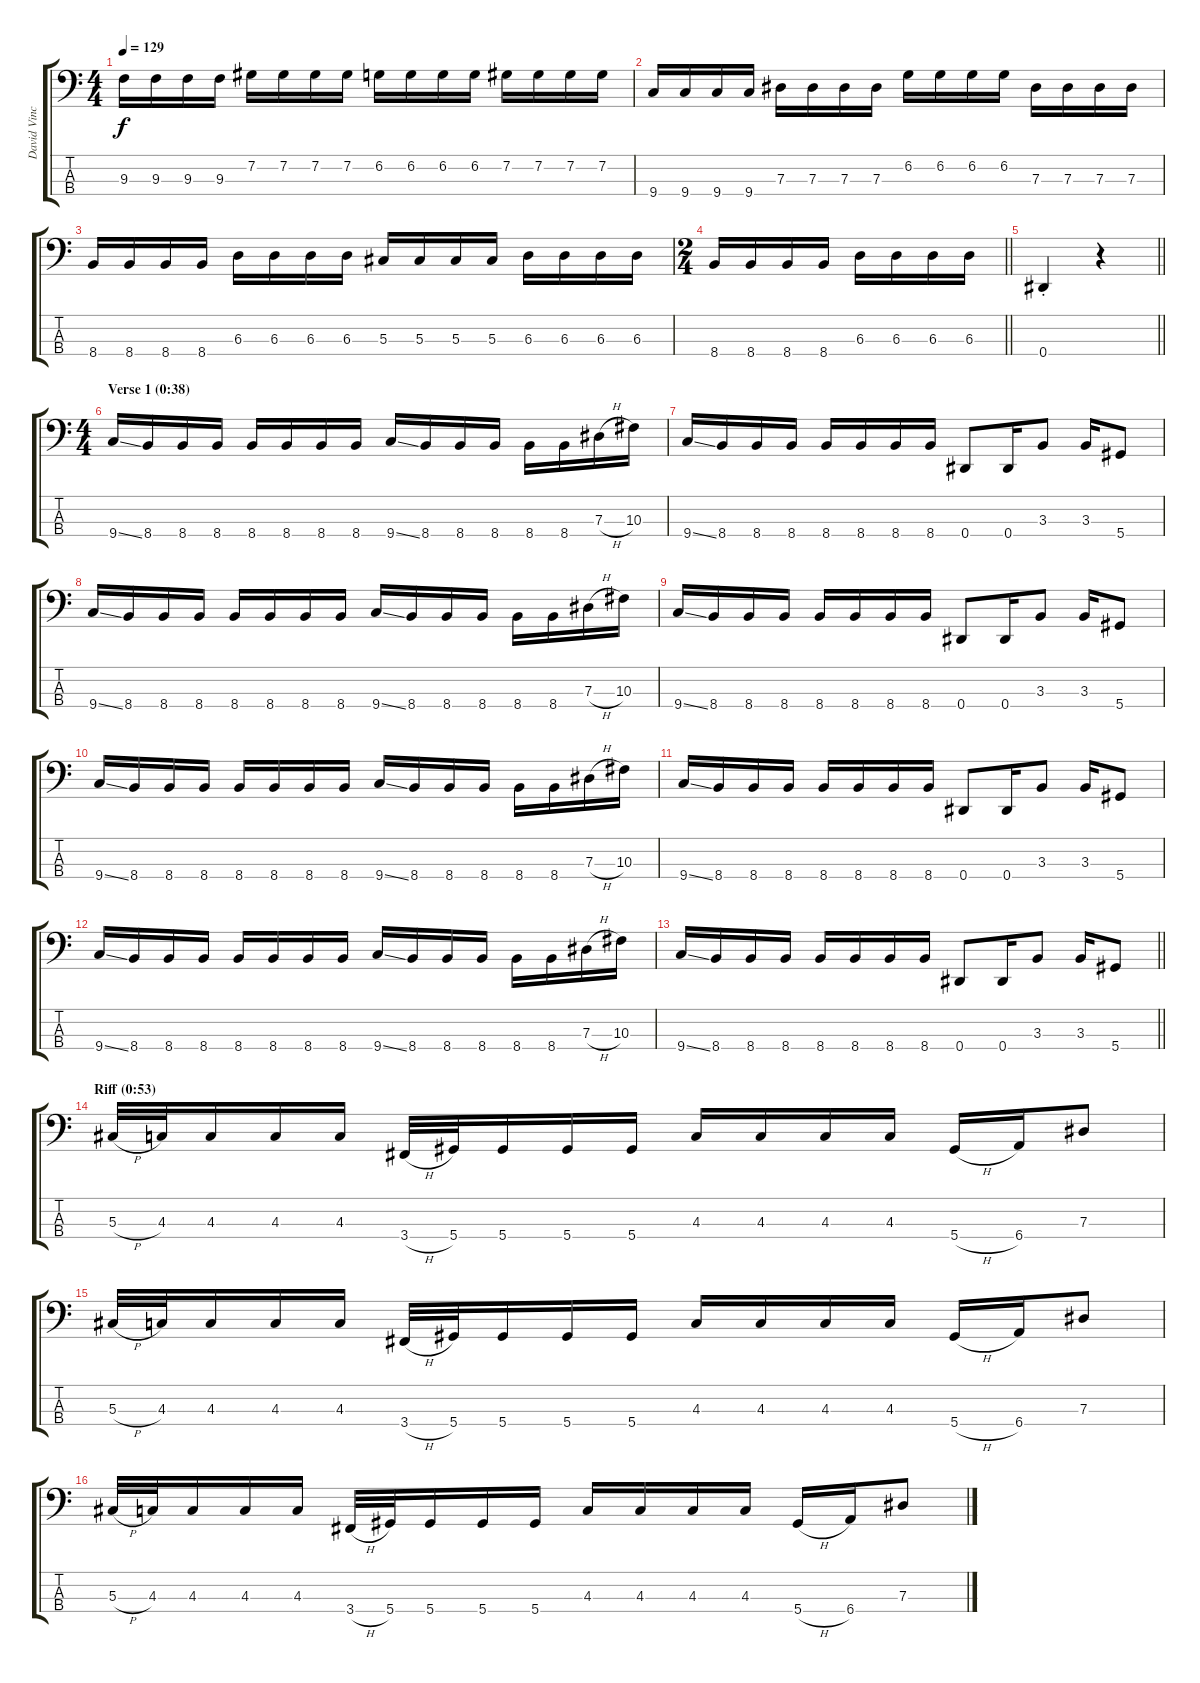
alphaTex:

\track ("David Vincent" "David Vinc") {instrument electricbasspick}
\staff {score tabs}
\tuning (Gb2 Db2 Ab1 Eb1) {hide}
\ts (4 4)
\tempo 129
\clef f4
\ks c
9.3.16{dy f} 9.3.16 9.3.16 9.3.16 7.2.16 7.2.16 7.2.16 7.2.16 6.2.16 6.2.16 6.2.16 6.2.16 7.2.16 7.2.16 7.2.16 7.2.16 |
9.4.16 9.4.16 9.4.16 9.4.16 7.3.16 7.3.16 7.3.16 7.3.16 6.2.16 6.2.16 6.2.16 6.2.16 7.3.16 7.3.16 7.3.16 7.3.16 |
8.4.16 8.4.16 8.4.16 8.4.16 6.3.16 6.3.16 6.3.16 6.3.16 5.3.16 5.3.16 5.3.16 5.3.16 6.3.16 6.3.16 6.3.16 6.3.16 |
\ts (2 4)
\barLineRight lightlight
8.4.16 8.4.16 8.4.16 8.4.16 6.3.16 6.3.16 6.3.16 6.3.16 |
\barLineRight lightlight
0.4{st}.4 r.4 |
\ts (4 4)
\section ("" "Verse 1 (0:38)")
9.4{ss}.16 8.4.16 8.4.16 8.4.16 8.4.16 8.4.16 8.4.16 8.4.16 9.4{ss}.16 8.4.16 8.4.16 8.4.16 8.4.16 8.4.16 7.3{h}.16 10.3.16 |
9.4{ss}.16 8.4.16 8.4.16 8.4.16 8.4.16 8.4.16 8.4.16 8.4.16 0.4.8 0.4.16 3.3.8 3.3.16 5.4.8 |
9.4{ss}.16 8.4.16 8.4.16 8.4.16 8.4.16 8.4.16 8.4.16 8.4.16 9.4{ss}.16 8.4.16 8.4.16 8.4.16 8.4.16 8.4.16 7.3{h}.16 10.3.16 |
9.4{ss}.16 8.4.16 8.4.16 8.4.16 8.4.16 8.4.16 8.4.16 8.4.16 0.4.8 0.4.16 3.3.8 3.3.16 5.4.8 |
9.4{ss}.16 8.4.16 8.4.16 8.4.16 8.4.16 8.4.16 8.4.16 8.4.16 9.4{ss}.16 8.4.16 8.4.16 8.4.16 8.4.16 8.4.16 7.3{h}.16 10.3.16 |
9.4{ss}.16 8.4.16 8.4.16 8.4.16 8.4.16 8.4.16 8.4.16 8.4.16 0.4.8 0.4.16 3.3.8 3.3.16 5.4.8 |
9.4{ss}.16 8.4.16 8.4.16 8.4.16 8.4.16 8.4.16 8.4.16 8.4.16 9.4{ss}.16 8.4.16 8.4.16 8.4.16 8.4.16 8.4.16 7.3{h}.16 10.3.16 |
\barLineRight lightlight
9.4{ss}.16 8.4.16 8.4.16 8.4.16 8.4.16 8.4.16 8.4.16 8.4.16 0.4.8 0.4.16 3.3.8 3.3.16 5.4.8 |
\section ("" "Riff (0:53)")
5.3{h}.32 4.3.32 4.3.16 4.3.16 4.3.16 3.4{h}.32 5.4.32 5.4.16 5.4.16 5.4.16 4.3.16 4.3.16 4.3.16 4.3.16 5.4{h}.16 6.4.16 7.3.8 |
5.3{h}.32 4.3.32 4.3.16 4.3.16 4.3.16 3.4{h}.32 5.4.32 5.4.16 5.4.16 5.4.16 4.3.16 4.3.16 4.3.16 4.3.16 5.4{h}.16 6.4.16 7.3.8 |
5.3{h}.32 4.3.32 4.3.16 4.3.16 4.3.16 3.4{h}.32 5.4.32 5.4.16 5.4.16 5.4.16 4.3.16 4.3.16 4.3.16 4.3.16 5.4{h}.16 6.4.16 7.3.8
